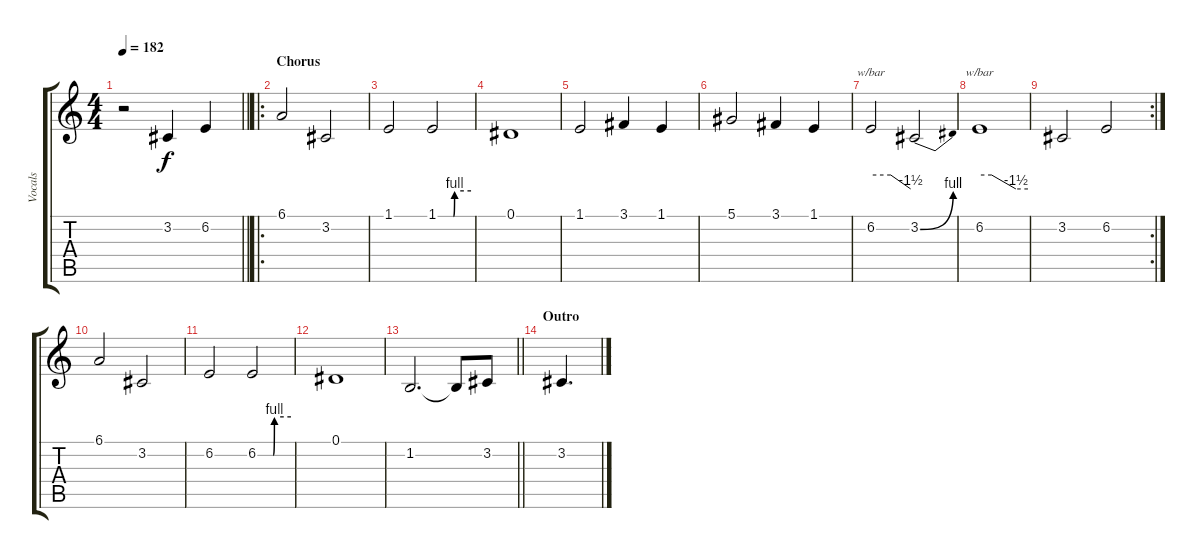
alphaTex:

\track ("Vocals" "Vocals") {instrument violin}
\staff {score tabs}
\tuning (Eb4 Bb3 Gb3 Db3 Ab2 Db2) {hide}
\ts (4 4)
\tempo 182
\clef g2
\barLineRight lightlight
\ks c
r.2{dy f} 3.2.4 6.2.4 |
\ro
\section ("" "Chorus")
6.1.2 3.2.2 |
1.1.2 1.1{be (custom 0 0 28 0 30 4 60 4)}.2 |
0.1.1 |
1.1.2 3.1.4 1.1.4 |
5.1.2 3.1.4 1.1.4 |
6.2.2{tbe (custom default 0 0 30 0 60 -6)} 3.2{be (bend 0 0 60 4)}.2 |
6.2.1{tbe (custom default 0 0 15 0 45 -6 60 -6)} |
\rc 2
3.2.2 6.2.2 |
6.1.2 3.2.2 |
6.2.2 6.2{be (custom 0 0 28 0 30 4 60 4)}.2 |
0.1.1 |
\barLineRight lightlight
1.2.2{d} 1.2{t}.8 3.2.8 |
\section ("" "Outro")
3.2.4{d}
